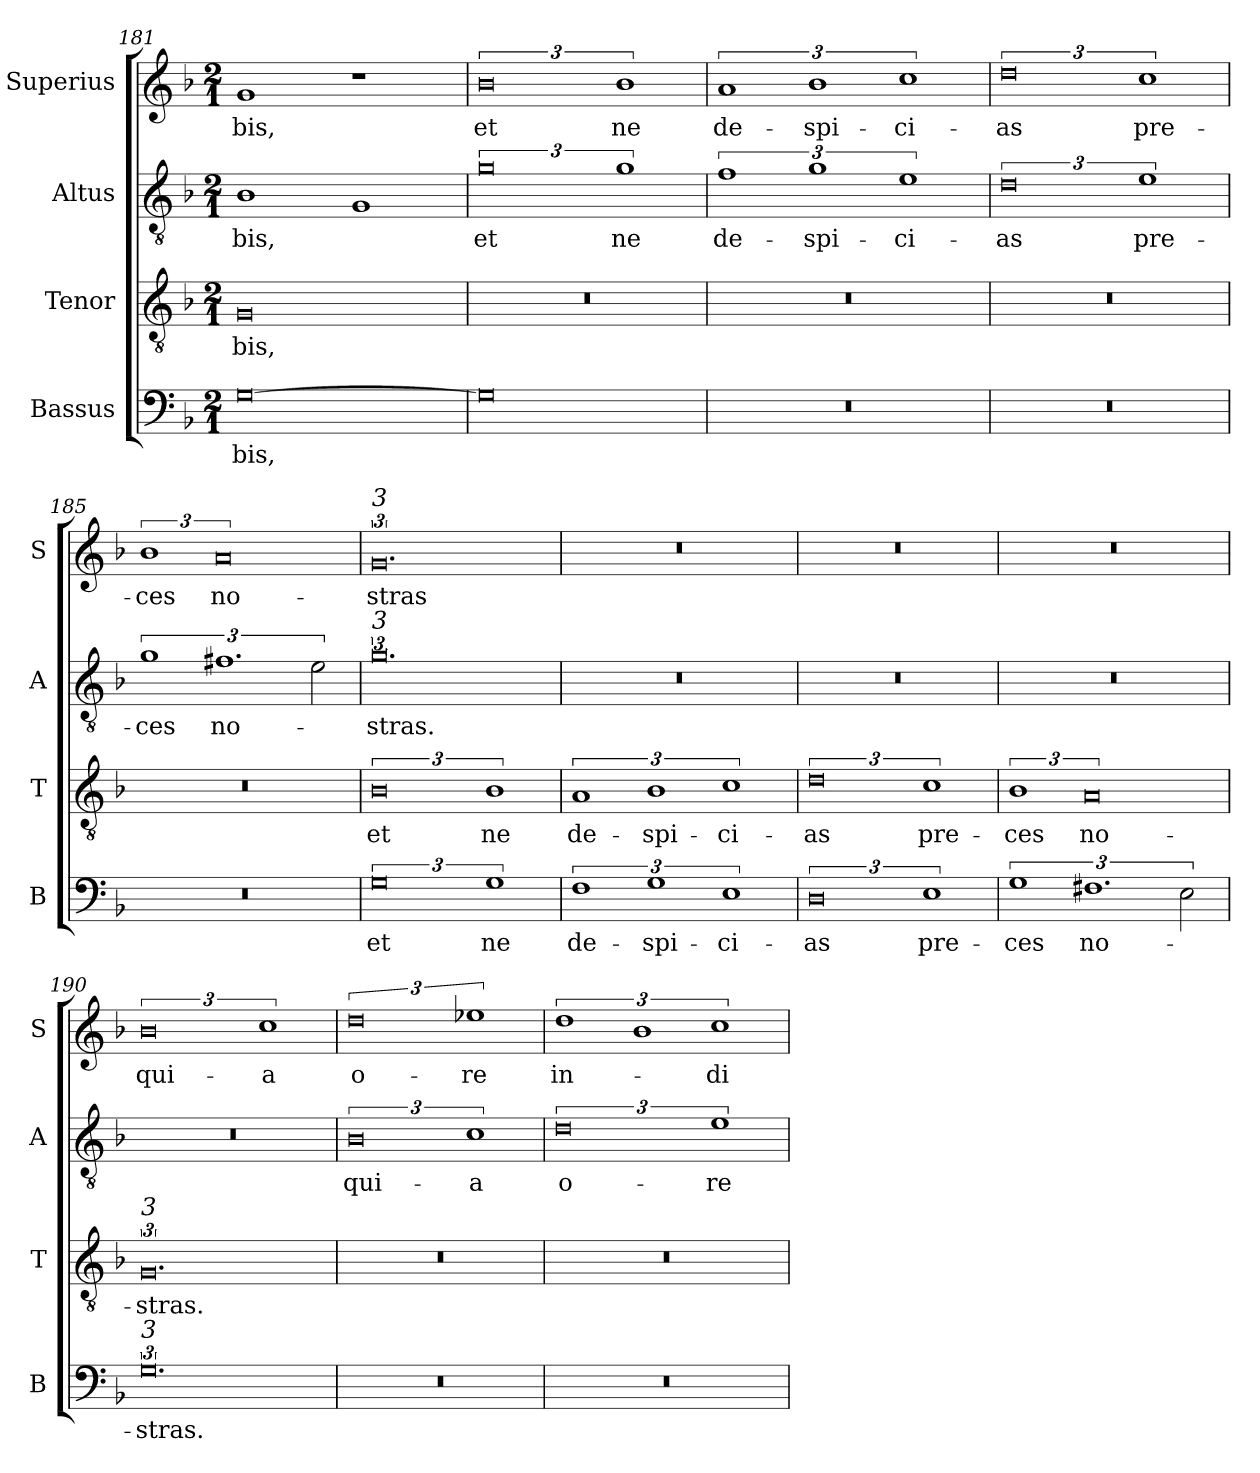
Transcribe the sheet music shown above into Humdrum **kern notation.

**kern	**text	**kern	**text	**kern	**text	**kern	**text
*part4	*part4	*part3	*part3	*part2	*part2	*part1	*part1
*staff4	*staff4	*staff3	*staff3	*staff2	*staff2	*staff1	*staff1
*I"Bassus	*	*I"Tenor	*	*I"Altus	*	*I"Superius	*
*I'B	*	*I'T	*	*I'A	*	*I'S	*
*clefF4	*	*clefGv2	*	*clefGv2	*	*clefG2	*
*k[b-]	*	*k[b-]	*	*k[b-]	*	*k[b-]	*
*M2/1	*	*M2/1	*	*M2/1	*	*M2/1	*
=181	=181	=181	=181	=181	=181	=181	=181
[0G	-bis,	0G	-bis,	1B-	-bis,	1g	-bis,
.	.	.	.	1G	.	1r	.
=182	=182	=182	=182	=182	=182	=182	=182
0G]	.	0r	.	3%4g	et	3%4b-	et
.	.	.	.	3%2g	ne	3%2b-	ne
=183	=183	=183	=183	=183	=183	=183	=183
0r	.	0r	.	3%2f	de-	3%2a	de-
.	.	.	.	3%2g	-spi-	3%2b-	-spi-
.	.	.	.	3%2e	-ci-	3%2cc	-ci-
=184	=184	=184	=184	=184	=184	=184	=184
0r	.	0r	.	3%4d	-as	3%4dd	-as
.	.	.	.	3%2e	pre-	3%2cc	pre-
=185	=185	=185	=185	=185	=185	=185	=185
0r	.	0r	.	3%2g	-ces	3%2b-	-ces
.	.	.	.	3%2.f#X	no-	3%4a	no-
.	.	.	.	3e\	.	.	.
=186	=186	=186	=186	=186	=186	=186	=186
!	!	!	!	!	!	!LO:TX:a:i:t=3	!
!	!	!	!	!LO:TX:a:i:t=3	!	!	!
3%4G	et	3%4B-	et	3%4.g	-stras.	3%4.g	-stras
3%2G	ne	3%2B-	ne	.	.	.	.
=187	=187	=187	=187	=187	=187	=187	=187
3%2F	de-	3%2A	de-	0r	.	0r	.
3%2G	-spi-	3%2B-	-spi-	.	.	.	.
3%2E	-ci-	3%2c	-ci-	.	.	.	.
=188	=188	=188	=188	=188	=188	=188	=188
3%4D	-as	3%4d	-as	0r	.	0r	.
3%2E	pre-	3%2c	pre-	.	.	.	.
=189	=189	=189	=189	=189	=189	=189	=189
3%2G	-ces	3%2B-	-ces	0r	.	0r	.
3%2.F#X	no-	3%4A	-no-	.	.	.	.
3E\	.	.	.	.	.	.	.
=190	=190	=190	=190	=190	=190	=190	=190
!	!	!LO:TX:a:i:t=3	!	!	!	!	!
!LO:TX:a:i:t=3	!	!	!	!	!	!	!
3%4.G	-stras.	3%4.G	-stras.	0r	.	3%4b-	qui-
.	.	.	.	.	.	3%2cc	-a
=191	=191	=191	=191	=191	=191	=191	=191
0r	.	0r	.	3%4B-	qui-	3%4dd	o-
.	.	.	.	3%2c	-a	3%2ee-X	-re
=192	=192	=192	=192	=192	=192	=192	=192
0r	.	0r	.	3%4d	o-	3%2dd	in-
.	.	.	.	.	.	3%2b-	.
.	.	.	.	3%2e	-re	3%2cc	-di-
=	=	=	=	=	=	=	=
*-	*-	*-	*-	*-	*-	*-	*-
